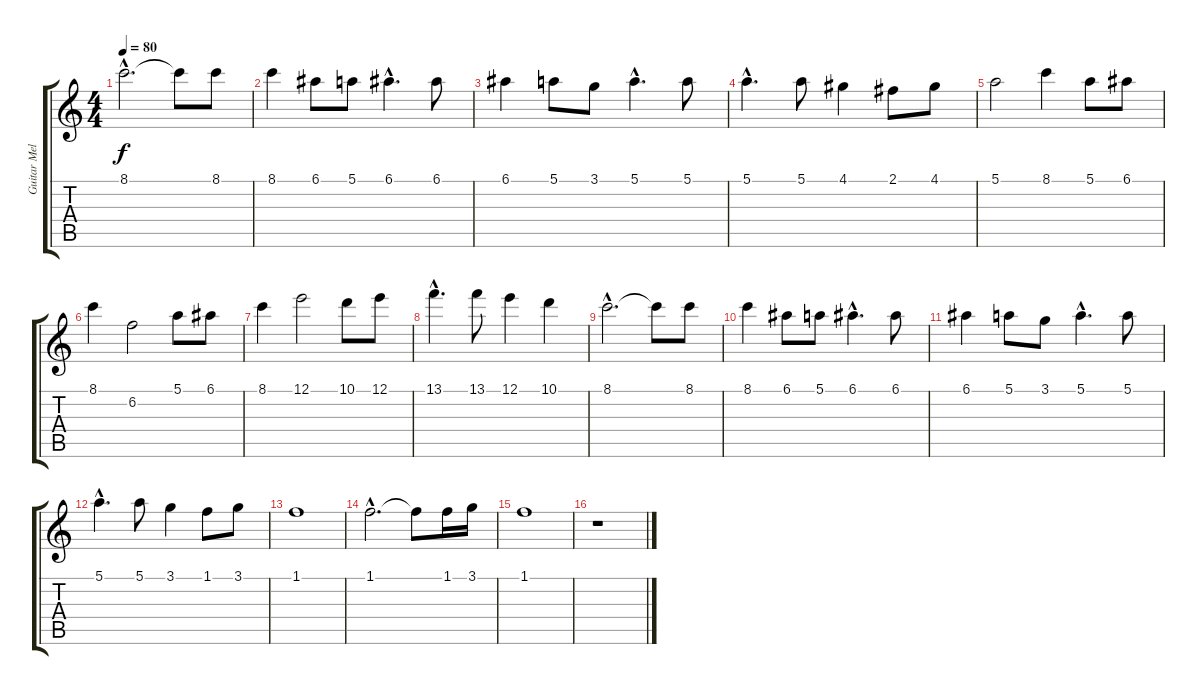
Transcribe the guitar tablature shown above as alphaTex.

\track ("Guitar Melody" "Guitar Mel") {instrument acousticguitarsteel}
\staff {score tabs}
\tuning (E4 B3 G3 D3 A2 E2) {hide}
\ts (4 4)
\tempo 80
\clef g2
\ks c
8.1{hac}.2{d dy f} 8.1{t}.8 8.1.8 |
8.1.4 6.1.8 5.1.8 6.1{hac}.4{d} 6.1.8 |
6.1.4 5.1.8 3.1.8 5.1{hac}.4{d} 5.1.8 |
5.1{hac}.4{d} 5.1.8 4.1.4 2.1.8 4.1.8 |
5.1.2 8.1.4 5.1.8 6.1.8 |
8.1.4 6.2.2 5.1.8 6.1.8 |
8.1.4 12.1.2 10.1.8 12.1.8 |
13.1{hac}.4{d} 13.1.8 12.1.4 10.1.4 |
8.1{hac}.2{d} 8.1{t}.8 8.1.8 |
8.1.4 6.1.8 5.1.8 6.1{hac}.4{d} 6.1.8 |
6.1.4 5.1.8 3.1.8 5.1{hac}.4{d} 5.1.8 |
5.1{hac}.4{d} 5.1.8 3.1.4 1.1.8 3.1.8 |
1.1.1 |
1.1{hac}.2{d} 1.1{t}.8 1.1.16 3.1.16 |
1.1.1 |
r.1
